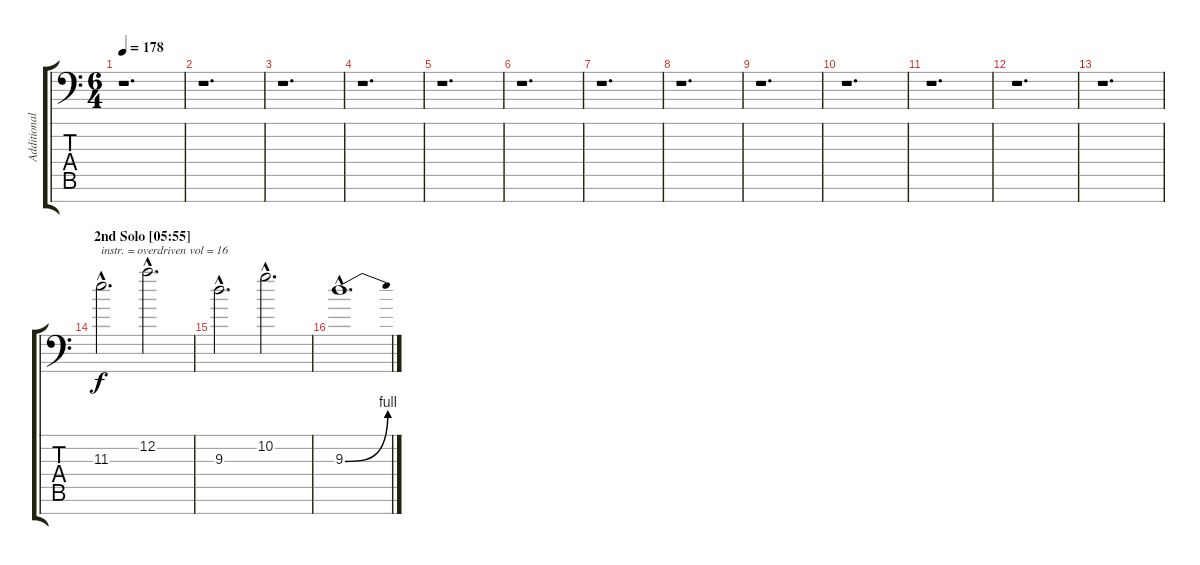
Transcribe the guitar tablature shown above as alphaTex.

\track ("Additional Guitar" "Additional") {instrument overdrivenguitar}
\staff {score tabs}
\tuning (D4 A3 F3 C3 G2 D2 A1) {hide}
\ts (6 4)
\tempo 178
\clef f4
\ks c
r.1{d dy f} |
r.1{d} |
r.1{d} |
r.1{d} |
r.1{d} |
\section ("" "")
r.1{d} |
r.1{d} |
r.1{d} |
r.1{d} |
r.1{d} |
r.1{d} |
r.1{d} |
r.1{d} |
\section ("" "2nd Solo [05:55]")
11.3{hac}.2{d txt "instr. = overdriven vol = 16" volume 16 instrument overdrivenguitar} 12.2{hac}.2{d} |
9.3{hac}.2{d} 10.2{hac}.2{d} |
9.3{be (bend 0 0 60 4) hac}.1{d}
